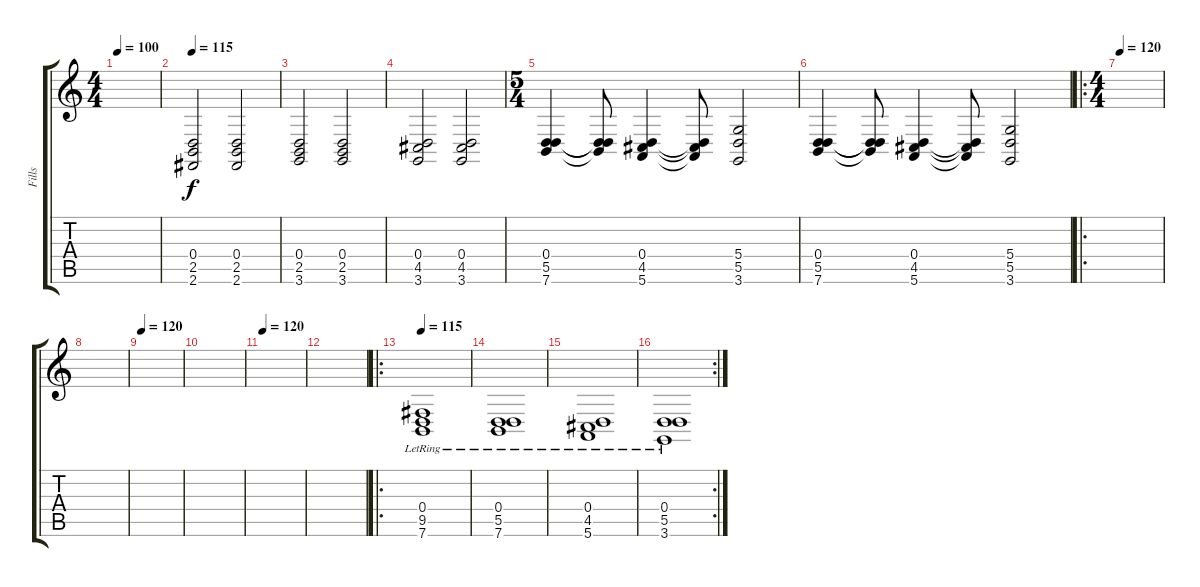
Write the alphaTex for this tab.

\track ("Fills" "Fills") {instrument stringensemble1}
\staff {score tabs}
\tuning (E4 B3 G3 D3 A2 E2) {hide}
\ts (4 4)
\tempo 100
\clef g2
\ks c
|
\tempo 115
(0.4 2.5 2.6).2 (0.4 2.5 2.6).2 |
(0.4 2.5 3.6).2 (0.4 2.5 3.6).2 |
(0.4 4.5 3.6).2 (0.4 4.5 3.6).2 |
\ts (5 4)
(0.4 5.5 7.6).4 (0.4{t} 5.5{t} 7.6{t}).8 (0.4 4.5 5.6).4 (0.4{t} 4.5{t} 5.6{t}).8 (5.4 5.5 3.6).2 |
(0.4 5.5 7.6).4 (0.4{t} 5.5{t} 7.6{t}).8 (0.4 4.5 5.6).4 (0.4{t} 4.5{t} 5.6{t}).8 (5.4 5.5 3.6).2 |
\ro
\ts (4 4)
\tempo 120
|
|
\tempo 120
|
|
\tempo 120
|
|
\ro
\tempo 115
(0.4{lr} 9.5{lr} 7.6{lr}).1 |
(0.4{lr} 5.5{lr} 7.6{lr}).1 |
(0.4{lr} 4.5{lr} 5.6{lr}).1 |
\rc 2
(0.4{lr} 5.5{lr} 3.6{lr}).1
